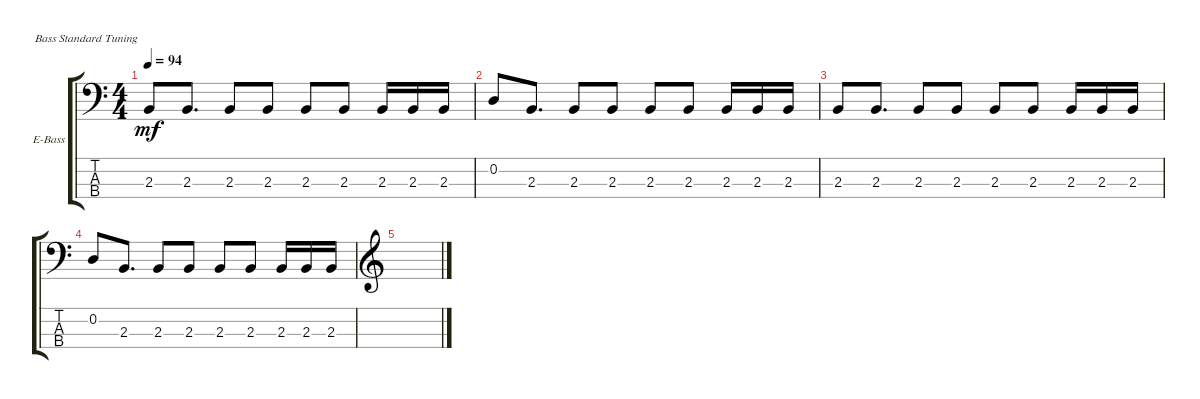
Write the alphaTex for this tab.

\defaultSystemsLayout 4
\bracketExtendMode groupsimilarinstruments
\firstSystemTrackNameOrientation horizontal
\otherSystemsTrackNameOrientation horizontal
\track ("John Cooper (Bass)" "E-Bass") {instrument electricbassfinger}
\staff {score tabs}
\tuning (G2 D2 A1 E1)
\ts (4 4)
\tempo 94
\clef f4
\scale
0.333333
\ks c
2.3.8{dy mf} 2.3.8{d} 2.3.8 2.3.8 2.3.8 2.3.8 2.3.16 2.3.16 2.3.16 |
\scale
0.333333 0.2.8 2.3.8{d} 2.3.8 2.3.8 2.3.8 2.3.8 2.3.16 2.3.16 2.3.16 |
\scale
0.333333 2.3.8 2.3.8{d} 2.3.8 2.3.8 2.3.8 2.3.8 2.3.16 2.3.16 2.3.16 |
\scale
0.333333 0.2.8 2.3.8{d} 2.3.8 2.3.8 2.3.8 2.3.8 2.3.16 2.3.16 2.3.16 |
\clef g2
\scale
0.333333 |
\scale
0.333333 |
\scale
0.333333 |
\scale
0.333333 |
|
\scale
0.333333
